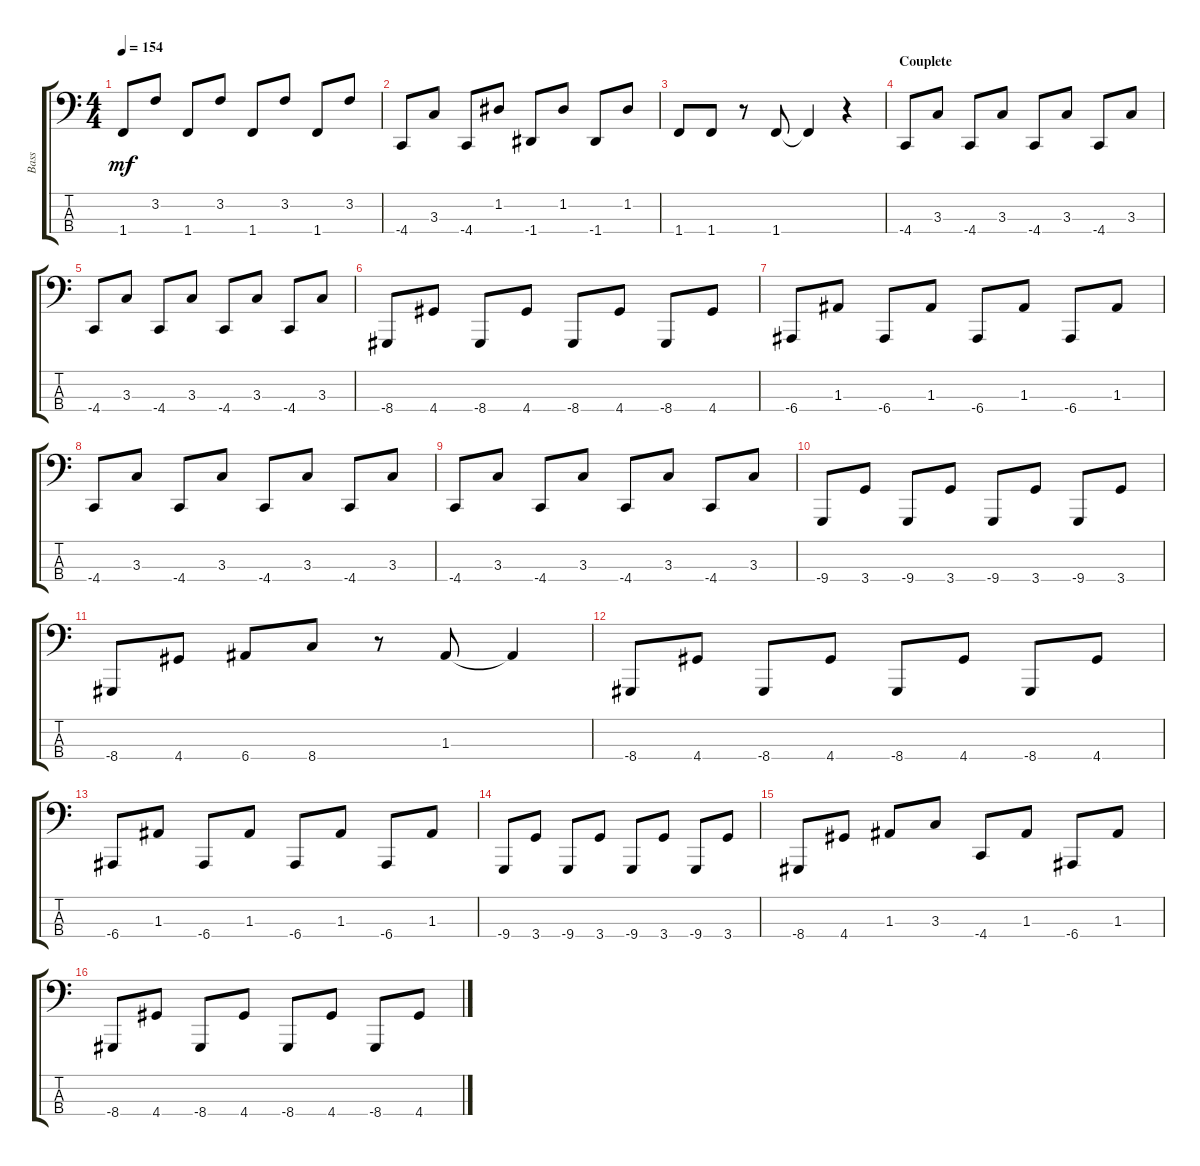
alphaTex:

\track ("Bass" "Bass") {instrument electricbassfinger}
\staff {score tabs}
\tuning (G2 D2 A1 E1) {hide}
\ts (4 4)
\tempo 154
\clef f4
\ks c
1.4.8{dy mf} 3.2.8 1.4.8 3.2.8 1.4.8 3.2.8 1.4.8 3.2.8 |
-4.4.8 3.3.8 -4.4.8 1.2.8 -1.4.8 1.2.8 -1.4.8 1.2.8 |
1.4.8 1.4.8 r.8 1.4.8 1.4{t}.4 r.4 |
\section ("" "Couplete")
-4.4.8 3.3.8 -4.4.8 3.3.8 -4.4.8 3.3.8 -4.4.8 3.3.8 |
-4.4.8 3.3.8 -4.4.8 3.3.8 -4.4.8 3.3.8 -4.4.8 3.3.8 |
-8.4.8 4.4.8 -8.4.8 4.4.8 -8.4.8 4.4.8 -8.4.8 4.4.8 |
-6.4.8 1.3.8 -6.4.8 1.3.8 -6.4.8 1.3.8 -6.4.8 1.3.8 |
-4.4.8 3.3.8 -4.4.8 3.3.8 -4.4.8 3.3.8 -4.4.8 3.3.8 |
-4.4.8 3.3.8 -4.4.8 3.3.8 -4.4.8 3.3.8 -4.4.8 3.3.8 |
-9.4.8 3.4.8 -9.4.8 3.4.8 -9.4.8 3.4.8 -9.4.8 3.4.8 |
-8.4.8 4.4.8 6.4.8 8.4.8 r.8 1.3.8 1.3{t}.4 |
-8.4.8 4.4.8 -8.4.8 4.4.8 -8.4.8 4.4.8 -8.4.8 4.4.8 |
-6.4.8 1.3.8 -6.4.8 1.3.8 -6.4.8 1.3.8 -6.4.8 1.3.8 |
-9.4.8 3.4.8 -9.4.8 3.4.8 -9.4.8 3.4.8 -9.4.8 3.4.8 |
-8.4.8 4.4.8 1.3.8 3.3.8 -4.4.8 1.3.8 -6.4.8 1.3.8 |
-8.4.8 4.4.8 -8.4.8 4.4.8 -8.4.8 4.4.8 -8.4.8 4.4.8
